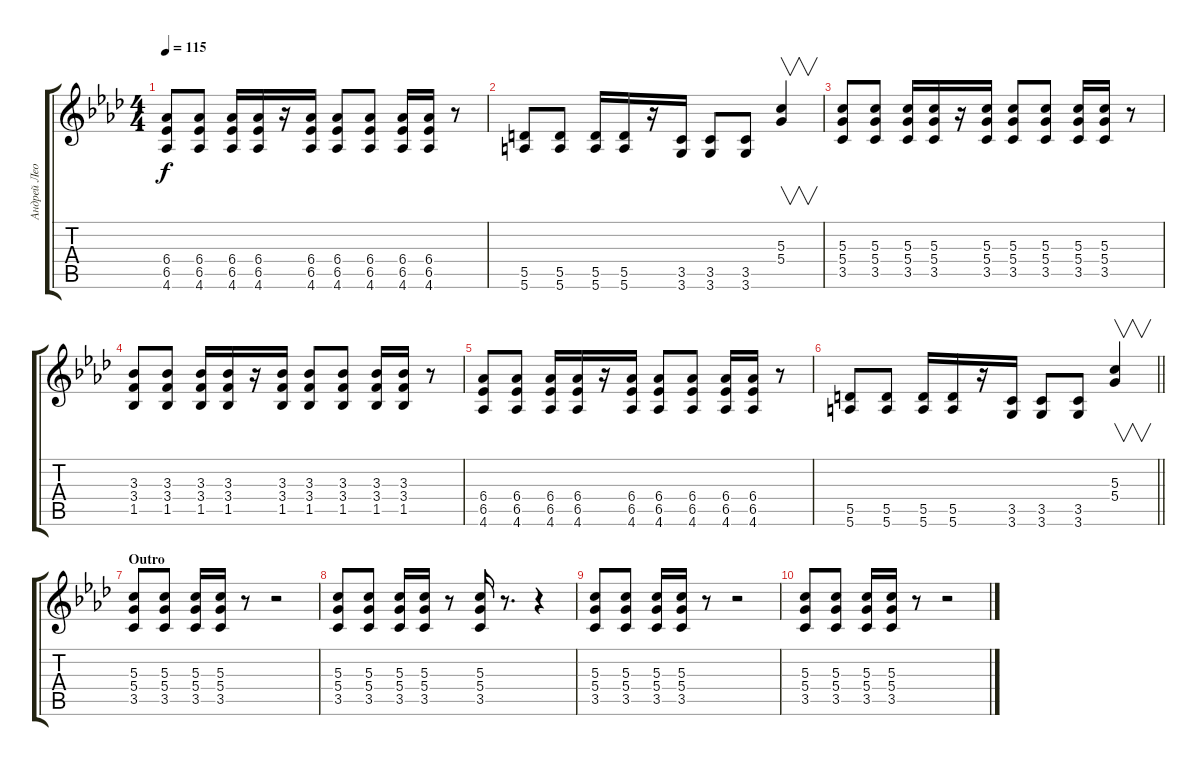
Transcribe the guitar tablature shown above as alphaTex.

\track ("Андрей Леонтьев" "Андрей Лео") {instrument distortionguitar}
\staff {score tabs}
\tuning (E4 B3 G3 D3 A2 E2) {hide}
\ts (4 4)
\tempo 115
\clef g2
\ks ab
(6.4 6.5 4.6).8{dy f} (6.4 6.5 4.6).8 (6.4 6.5 4.6).16 (6.4 6.5 4.6).16 r.16 (6.4 6.5 4.6).16 (6.4 6.5 4.6).8 (6.4 6.5 4.6).8 (6.4 6.5 4.6).16 (6.4 6.5 4.6).16 r.8 |
(5.5 5.6).8 (5.5 5.6).8 (5.5 5.6).16 (5.5 5.6).16 r.16 (3.5 3.6).16 (3.5 3.6).8 (3.5 3.6).8 (5.3 5.4).4{v} |
(5.3 5.4 3.5).8 (5.3 5.4 3.5).8 (5.3 5.4 3.5).16 (5.3 5.4 3.5).16 r.16 (5.3 5.4 3.5).16 (5.3 5.4 3.5).8 (5.3 5.4 3.5).8 (5.3 5.4 3.5).16 (5.3 5.4 3.5).16 r.8 |
(3.3 3.4 1.5).8 (3.3 3.4 1.5).8 (3.3 3.4 1.5).16 (3.3 3.4 1.5).16 r.16 (3.3 3.4 1.5).16 (3.3 3.4 1.5).8 (3.3 3.4 1.5).8 (3.3 3.4 1.5).16 (3.3 3.4 1.5).16 r.8 |
(6.4 6.5 4.6).8 (6.4 6.5 4.6).8 (6.4 6.5 4.6).16 (6.4 6.5 4.6).16 r.16 (6.4 6.5 4.6).16 (6.4 6.5 4.6).8 (6.4 6.5 4.6).8 (6.4 6.5 4.6).16 (6.4 6.5 4.6).16 r.8 |
\barLineRight lightlight
(5.5 5.6).8 (5.5 5.6).8 (5.5 5.6).16 (5.5 5.6).16 r.16 (3.5 3.6).16 (3.5 3.6).8 (3.5 3.6).8 (5.3 5.4).4{v} |
\section ("" "Outro")
(5.3 5.4 3.5).8 (5.3 5.4 3.5).8 (5.3 5.4 3.5).16 (5.3 5.4 3.5).16 r.8 r.2 |
(5.3 5.4 3.5).8 (5.3 5.4 3.5).8 (5.3 5.4 3.5).16 (5.3 5.4 3.5).16 r.8 (5.3 5.4 3.5).16 r.8{d} r.4 |
(5.3 5.4 3.5).8 (5.3 5.4 3.5).8 (5.3 5.4 3.5).16 (5.3 5.4 3.5).16 r.8 r.2 |
(5.3 5.4 3.5).8 (5.3 5.4 3.5).8 (5.3 5.4 3.5).16 (5.3 5.4 3.5).16 r.8 r.2
